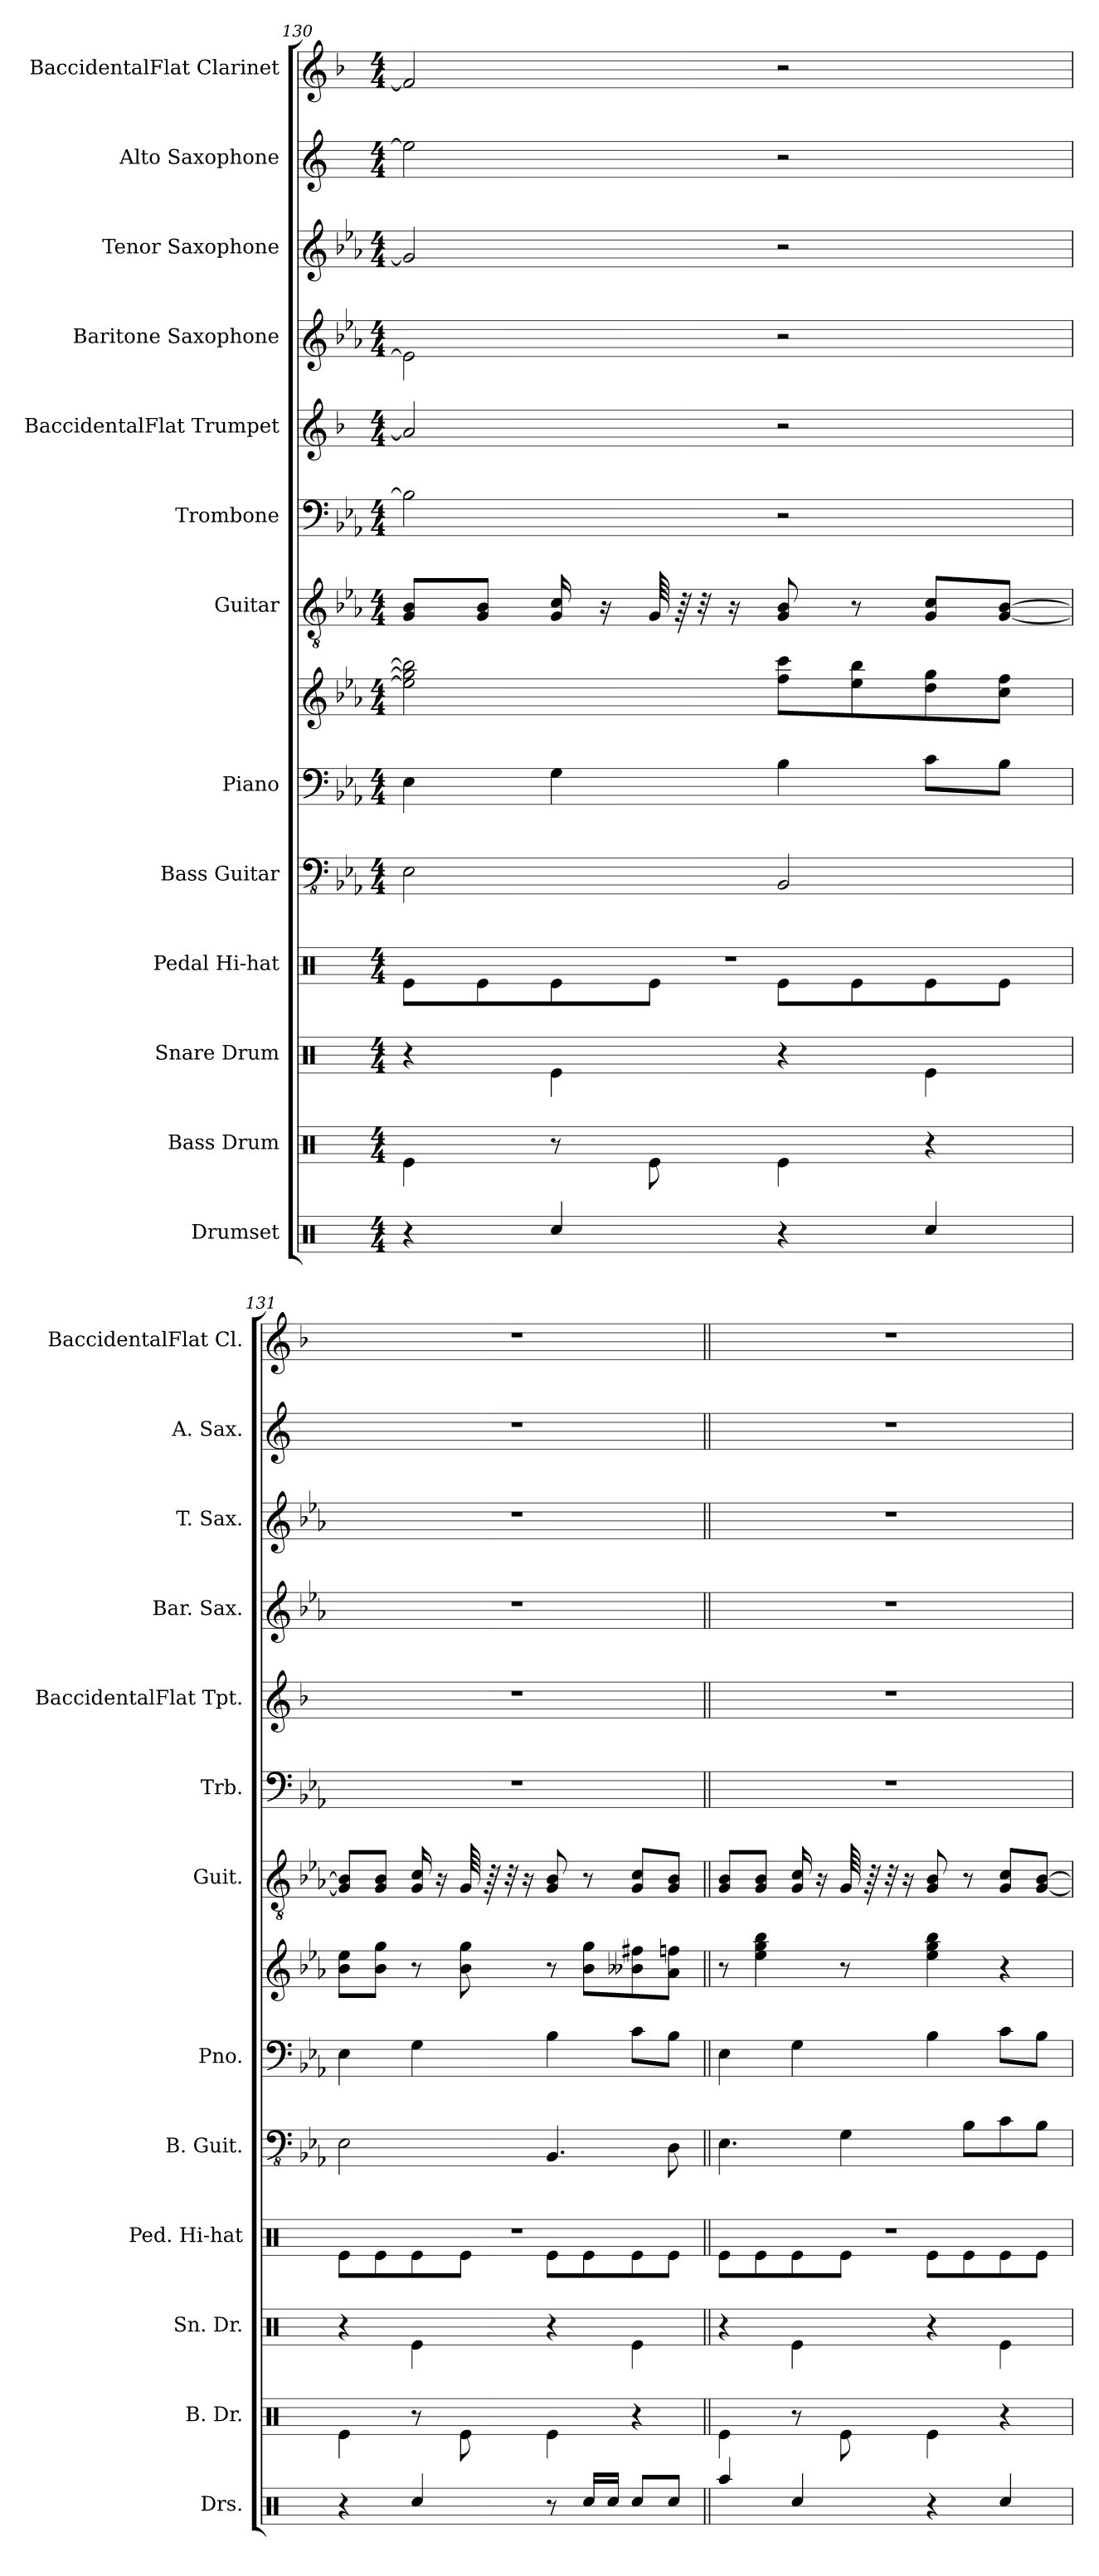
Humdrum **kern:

**kern	**kern	**kern	**kern	**kern	**kern	**kern	**kern	**kern	**kern	**kern	**kern	**kern	**kern
*part13	*part12	*part11	*part10	*part9	*part8	*part8	*part7	*part6	*part5	*part4	*part3	*part2	*part1
*staff14	*staff13	*staff12	*staff11	*staff10	*staff9	*staff8	*staff7	*staff6	*staff5	*staff4	*staff3	*staff2	*staff1
*I"Drumset	*I"Bass Drum	*I"Snare Drum	*I"Pedal Hi-hat	*I"Bass Guitar	*I"Piano	*	*I"Guitar	*I"Trombone	*I"BaccidentalFlat Trumpet	*I"Baritone Saxophone	*I"Tenor Saxophone	*I"Alto Saxophone	*I"BaccidentalFlat Clarinet
*I'Drs.	*I'B. Dr.	*I'Sn. Dr.	*I'Ped. Hi-hat	*I'B. Guit.	*I'Pno.	*	*I'Guit.	*I'Trb.	*I'BaccidentalFlat Tpt.	*I'Bar. Sax.	*I'T. Sax.	*I'A. Sax.	*I'BaccidentalFlat Cl.
*clefX	*clefX	*clefX	*clefX	*clefFv4	*clefF4	*clefG2	*clefGv2	*clefF4	*clefG2	*clefG2	*clefG2	*clefG2	*clefG2
*	*	*	*	*	*	*	*	*	*ITrd1c2	*ITrd12c21	*ITrd8c14	*ITrd5c9	*ITrd1c2
*k[]	*k[]	*k[]	*k[]	*k[b-e-a-]	*k[b-e-a-]	*k[b-e-a-]	*k[b-e-a-]	*k[b-e-a-]	*k[b-e-a-]	*k[b-e-a-]	*k[b-e-a-]	*k[b-e-a-]	*k[b-e-a-]
*M4/4	*M4/4	*M4/4	*M4/4	*M4/4	*M4/4	*M4/4	*M4/4	*M4/4	*M4/4	*M4/4	*M4/4	*M4/4	*M4/4
=130	=130	=130	=130	=130	=130	=130	=130	=130	=130	=130	=130	=130	=130
*	*	*	*^	*	*	*	*	*	*	*	*	*	*
4r	4Re\	4r	1r	8Re\L	2EE-\	4E-\	2ee-\] 2gg\] 2bb-\]	8G/ 8B-/L	2B-\]	2g/]	2E-\]	2G/]	2g\]	2e-/]
.	.	.	.	8Re\	.	.	.	8G/ 8B-/J	.	.	.	.	.	.
4Rcc/	8r	4Re\	.	8Re\	.	4G\	.	16G/ 16c/	.	.	.	.	.	.
.	.	.	.	.	.	.	.	16r	.	.	.	.	.	.
.	8Re\	.	.	8Re\J	.	.	.	64G/	.	.	.	.	.	.
.	.	.	.	.	.	.	.	64r	.	.	.	.	.	.
.	.	.	.	.	.	.	.	32r	.	.	.	.	.	.
.	.	.	.	.	.	.	.	16r	.	.	.	.	.	.
4r	4Re\	4r	.	8Re\L	2BBB-/	4B-\	8ff\ 8ccc\L	8G/ 8B-/	2r	2r	2r	2r	2r	2r
.	.	.	.	8Re\	.	.	8ee-\ 8bb-\	8r	.	.	.	.	.	.
4Rcc/	4r	4Re\	.	8Re\	.	8c\L	8dd\ 8gg\	8G/ 8c/L	.	.	.	.	.	.
.	.	.	.	8Re\J	.	8B-\J	8cc\ 8ff\J	[8G/ [8B-/J	.	.	.	.	.	.
!!LO:PB:g=z
=131	=131	=131	=131	=131	=131	=131	=131	=131	=131	=131	=131	=131	=131	=131
4r	4Re\	4r	1r	8Re\L	2EE-\	4E-\	8b-\ 8ee-\L	8G/] 8B-/]L	1r	1r	1r	1r	1r	1r
.	.	.	.	8Re\	.	.	8b-\ 8gg\J	8G/ 8B-/J	.	.	.	.	.	.
4Rcc/	8r	4Re\	.	8Re\	.	4G\	8r	16G/ 16c/	.	.	.	.	.	.
.	.	.	.	.	.	.	.	16r	.	.	.	.	.	.
.	8Re\	.	.	8Re\J	.	.	8b-\ 8gg\	64G/	.	.	.	.	.	.
.	.	.	.	.	.	.	.	64r	.	.	.	.	.	.
.	.	.	.	.	.	.	.	32r	.	.	.	.	.	.
.	.	.	.	.	.	.	.	16r	.	.	.	.	.	.
8r	4Re\	4r	.	8Re\L	4.BBB-/	4B-\	8r	8G/ 8B-/	.	.	.	.	.	.
16Rcc/LL	.	.	.	8Re\	.	.	8b-\ 8gg\L	8r	.	.	.	.	.	.
16Rcc/JJ	.	.	.	.	.	.	.	.	.	.	.	.	.	.
8Rcc/L	4r	4Re\	.	8Re\	.	8c\L	8b--X\ 8ff#X\	8G/ 8c/L	.	.	.	.	.	.
8Rcc/J	.	.	.	8Re\J	8DD\	8B-\J	8a-\ 8ffn\J	8G/ 8B-/J	.	.	.	.	.	.
=132||	=132||	=132||	=132||	=132||	=132||	=132||	=132||	=132||	=132||	=132||	=132||	=132||	=132||	=132||
4Raa/	4Re\	4r	1r	8Re\L	4.EE-\	4E-\	8r	8G/ 8B-/L	1r	1r	1r	1r	1r	1r
.	.	.	.	8Re\	.	.	4ee-\ 4gg\ 4bb-\	8G/ 8B-/J	.	.	.	.	.	.
4Rcc/	8r	4Re\	.	8Re\	.	4G\	.	16G/ 16c/	.	.	.	.	.	.
.	.	.	.	.	.	.	.	16r	.	.	.	.	.	.
.	8Re\	.	.	8Re\J	4GG\	.	8r	64G/	.	.	.	.	.	.
.	.	.	.	.	.	.	.	64r	.	.	.	.	.	.
.	.	.	.	.	.	.	.	32r	.	.	.	.	.	.
.	.	.	.	.	.	.	.	16r	.	.	.	.	.	.
4r	4Re\	4r	.	8Re\L	.	4B-\	4ee-\ 4gg\ 4bb-\	8G/ 8B-/	.	.	.	.	.	.
.	.	.	.	8Re\	8BB-\L	.	.	8r	.	.	.	.	.	.
4Rcc/	4r	4Re\	.	8Re\	8C\	8c\L	4r	8G/ 8c/L	.	.	.	.	.	.
.	.	.	.	8Re\J	8BB-\J	8B-\J	.	[8G/ [8B-/J	.	.	.	.	.	.
*	*	*	*v	*v	*	*	*	*	*	*	*	*	*	*
=	=	=	=	=	=	=	=	=	=	=	=	=	=
*-	*-	*-	*-	*-	*-	*-	*-	*-	*-	*-	*-	*-	*-
